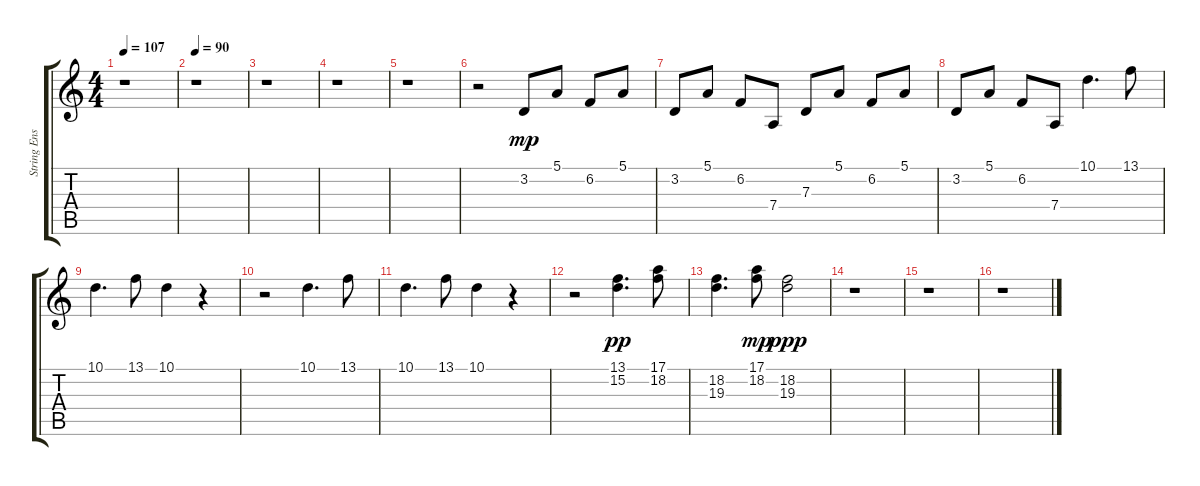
\track ("String Ensemble 2" "String Ens") {instrument stringensemble2}
\staff {score tabs}
\tuning (E4 B3 G3 D3 A2 E2) {hide}
\ts (4 4)
\tempo 107
\clef g2
\ks c
r.1{dy mp} |
\tempo 90
r.1 |
r.1 |
r.1 |
r.1 |
r.2 3.2.8 5.1.8 6.2.8 5.1.8 |
3.2.8 5.1.8 6.2.8 7.4.8 7.3.8 5.1.8 6.2.8 5.1.8 |
3.2.8 5.1.8 6.2.8 7.4.8 10.1.4{d} 13.1.8 |
10.1.4{d} 13.1.8 10.1.4 r.4 |
r.2 10.1.4{d} 13.1.8 |
10.1.4{d} 13.1.8 10.1.4 r.4 |
r.2 (13.1 15.2).4{d dy pp} (17.1 18.2).8 |
(18.2 19.3).4{d} (17.1 18.2).8{dy mp} (18.2 19.3).2{dy ppp} |
r.1 |
r.1 |
r.1
